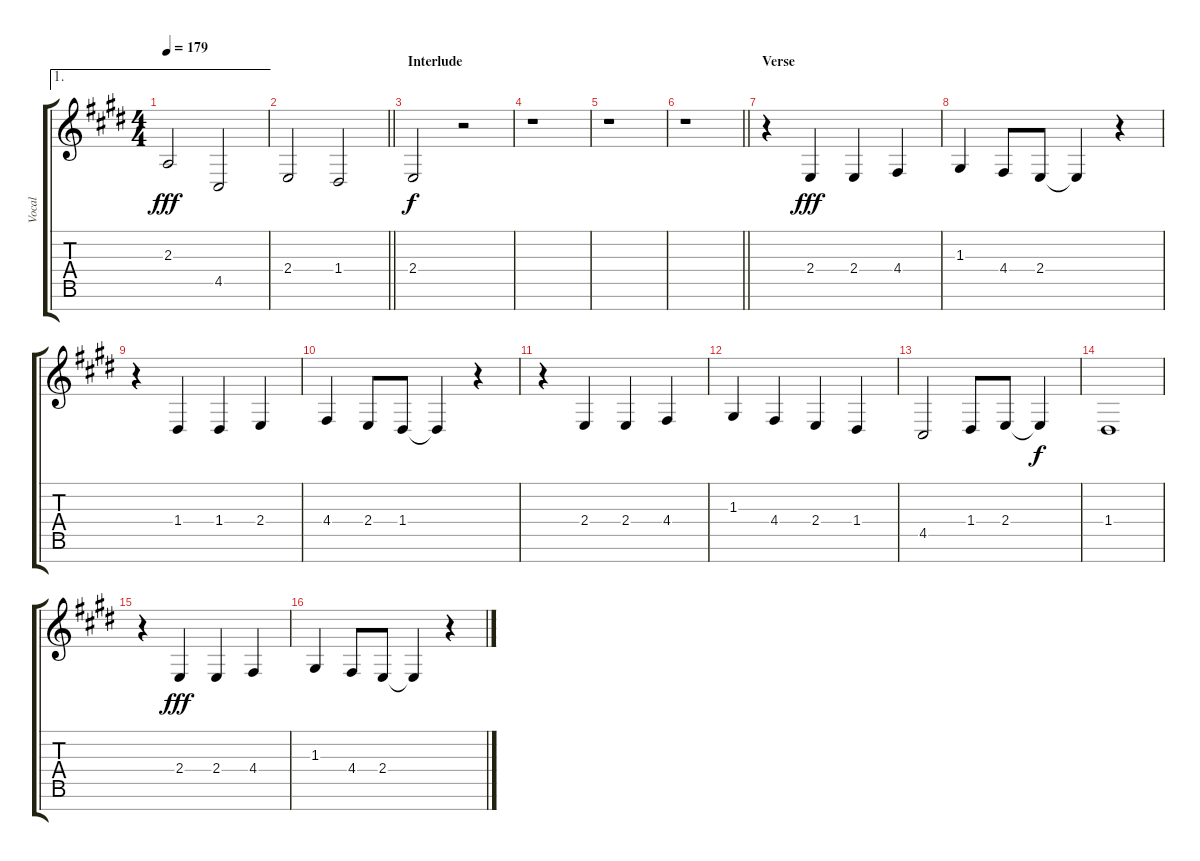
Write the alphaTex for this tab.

\track ("Vocal" "Vocal") {instrument clarinet}
\staff {score tabs}
\tuning (E4 B3 G3 D3 A2 E2 B1) {hide}
\ae 1
\ts (4 4)
\tempo 179
\clef g2
\ks e
2.3.2{dy fff} 4.5.2 |
\barLineRight lightlight
2.4.2 1.4.2 |
\section ("" "Interlude")
2.4.2{dy f} r.2 |
r.1 |
r.1 |
\barLineRight lightlight
r.1 |
\section ("" "Verse")
r.4 2.4.4{dy fff} 2.4.4 4.4.4 |
1.3.4 4.4.8 2.4.8 2.4{t}.4 r.4 |
r.4 1.4.4 1.4.4 2.4.4 |
4.4.4 2.4.8 1.4.8 1.4{t}.4 r.4 |
r.4 2.4.4 2.4.4 4.4.4 |
1.3.4 4.4.4 2.4.4 1.4.4 |
4.5.2 1.4.8 2.4.8 2.4{t}.4{dy f} |
1.4.1 |
r.4 2.4.4{dy fff} 2.4.4 4.4.4 |
1.3.4 4.4.8 2.4.8 2.4{t}.4 r.4
